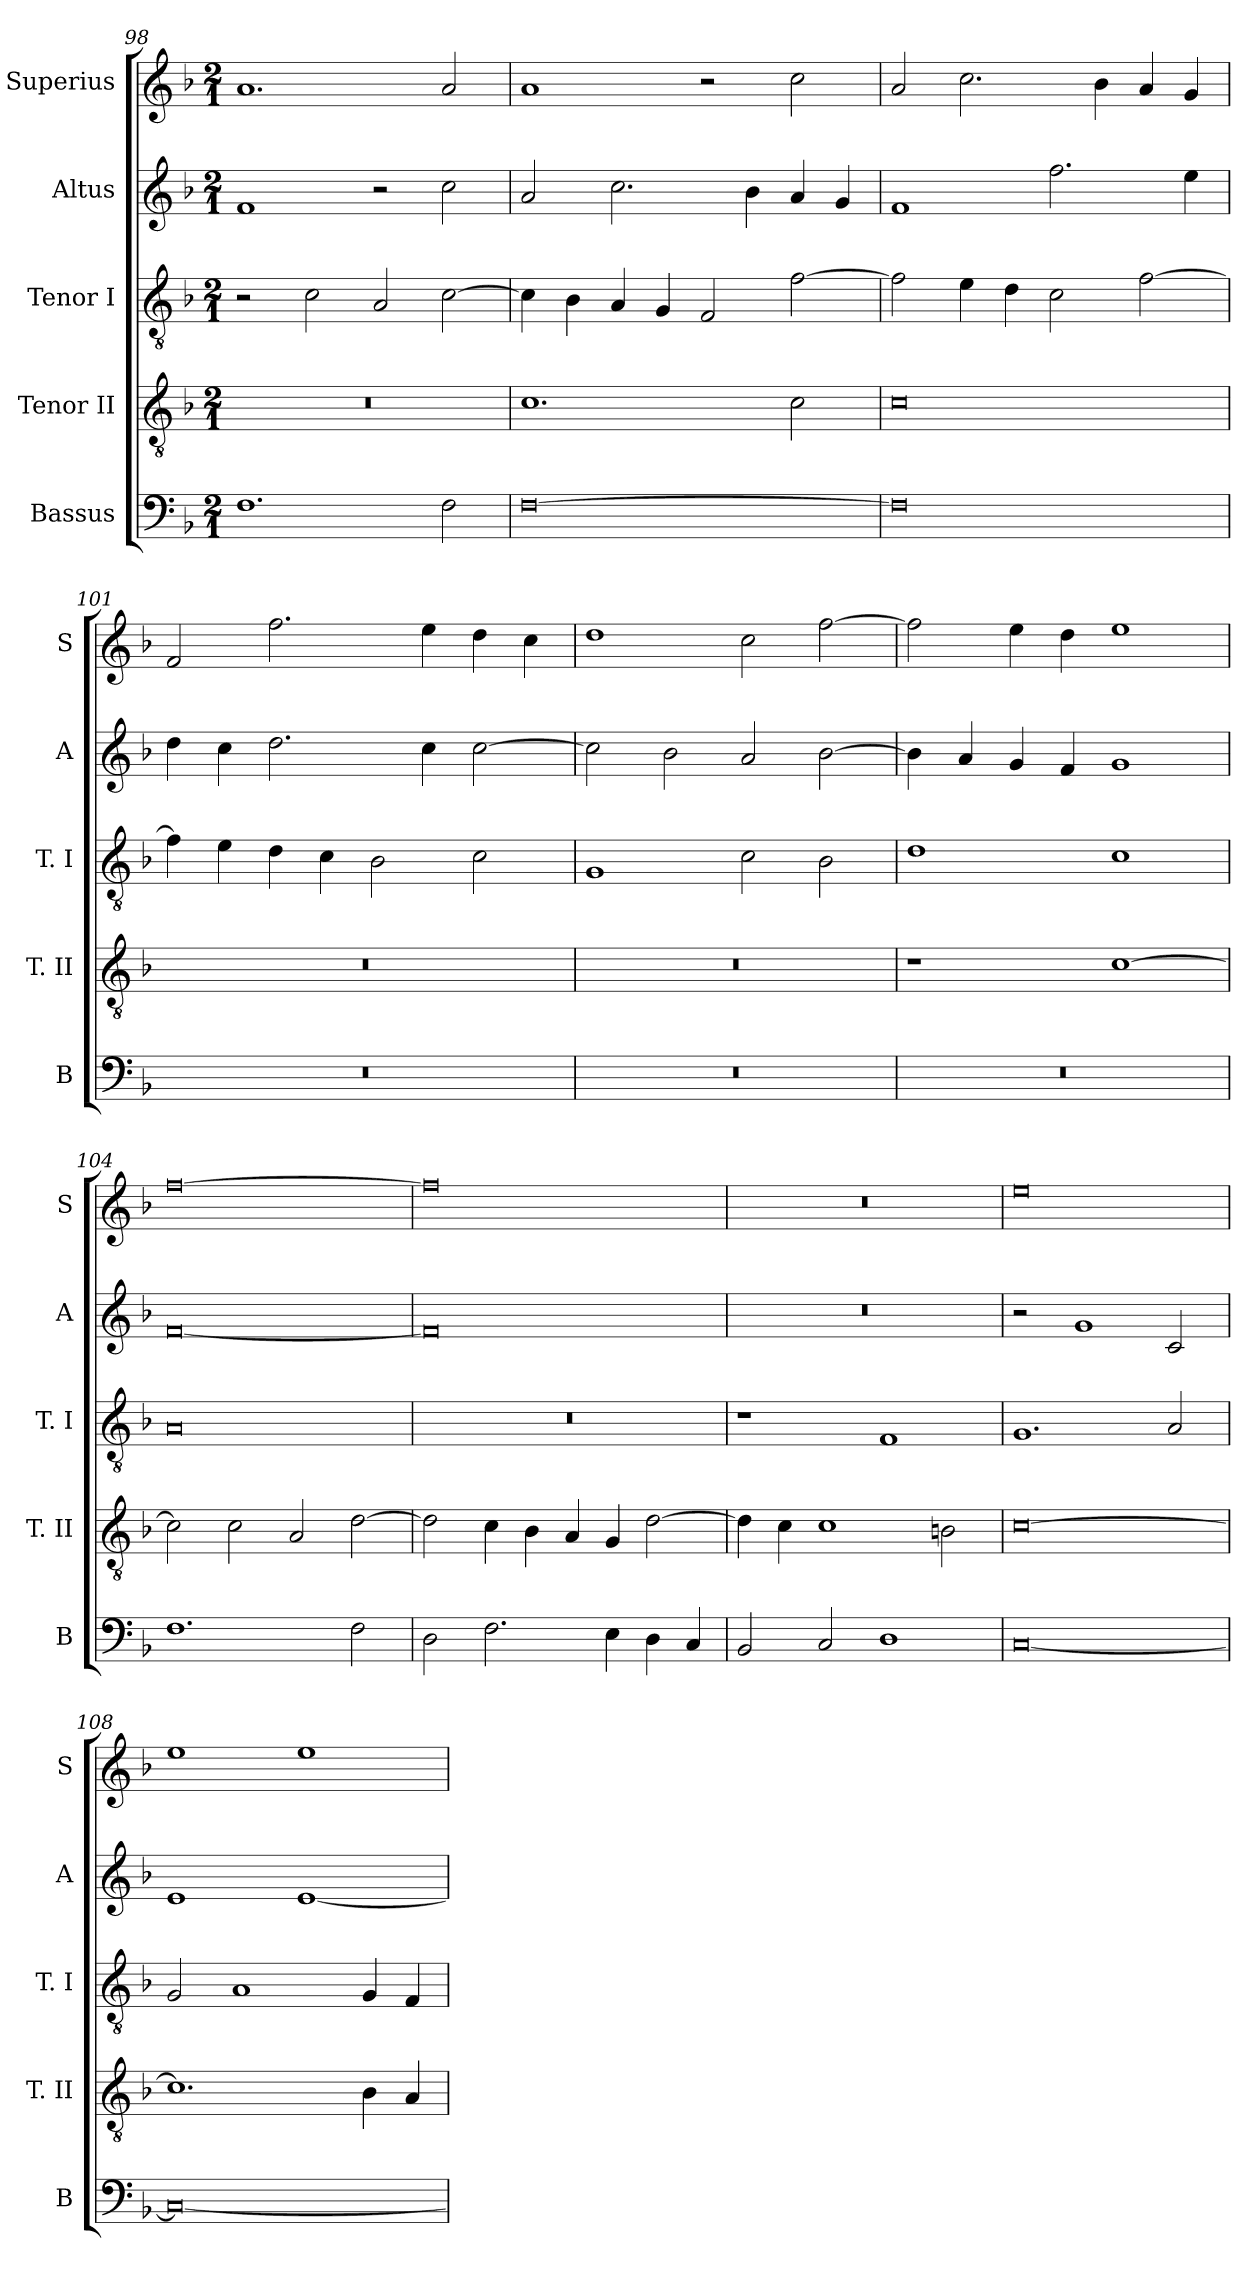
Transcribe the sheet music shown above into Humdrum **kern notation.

**kern	**kern	**kern	**kern	**kern
*part5	*part4	*part3	*part2	*part1
*staff5	*staff4	*staff3	*staff2	*staff1
*I"Bassus	*I"Tenor II	*I"Tenor I	*I"Altus	*I"Superius
*I'B	*I'T. II	*I'T. I	*I'A	*I'S
*clefF4	*clefGv2	*clefGv2	*clefG2	*clefG2
*k[b-]	*k[b-]	*k[b-]	*k[b-]	*k[b-]
*F:	*F:	*F:	*F:	*F:
*M2/1	*M2/1	*M2/1	*M2/1	*M2/1
=98	=98	=98	=98	=98
1.F	0r	2r	1f	1.a
.	.	2c	.	.
.	.	2A	2r	.
2F	.	[2c	2cc	2a
=99	=99	=99	=99	=99
[0F	1.c	4c]	2a	1a
.	.	4B-	.	.
.	.	4A	2.cc	.
.	.	4G	.	.
.	.	2F	.	2r
.	.	.	4b-	.
.	2c	[2f	4a	2cc
.	.	.	4g	.
=100	=100	=100	=100	=100
0F]	0c	2f]	1f	2a
.	.	4e	.	2.cc
.	.	4d	.	.
.	.	2c	2.ff	.
.	.	.	.	4b-
.	.	[2f	.	4a
.	.	.	4ee	4g
=101	=101	=101	=101	=101
0r	0r	4f]	4dd	2f
.	.	4e	4cc	.
.	.	4d	2.dd	2.ff
.	.	4c	.	.
.	.	2B-	.	.
.	.	.	4cc	4ee
.	.	2c	[2cc	4dd
.	.	.	.	4cc
=102	=102	=102	=102	=102
0r	0r	1G	2cc]	1dd
.	.	.	2b-	.
.	.	2c	2a	2cc
.	.	2B-	[2b-	[2ff
=103	=103	=103	=103	=103
0r	1r	1d	4b-]	2ff]
.	.	.	4a	.
.	.	.	4g	4ee
.	.	.	4f	4dd
.	[1c	1c	1g	1ee
=104	=104	=104	=104	=104
1.F	2c]	0A	[0f	[0ff
.	2c	.	.	.
.	2A	.	.	.
2F	[2d	.	.	.
=105	=105	=105	=105	=105
2D	2d]	0r	0f]	0ff]
2.F	4c	.	.	.
.	4B-	.	.	.
.	4A	.	.	.
4E	4G	.	.	.
4D	[2d	.	.	.
4C	.	.	.	.
=106	=106	=106	=106	=106
2BB-	4d]	1r	0r	0r
.	4c	.	.	.
2C	1c	.	.	.
1D	.	1F	.	.
.	2Bn	.	.	.
=107	=107	=107	=107	=107
[0C	[0c	1.G	2r	0ee
.	.	.	1g	.
.	.	2A	2c	.
=108	=108	=108	=108	=108
0C_	1.c]	2G	1e	1ee
.	.	1A	.	.
.	.	.	[1e	1ee
.	4B-	4G	.	.
.	4A	4F	.	.
=	=	=	=	=
*-	*-	*-	*-	*-
